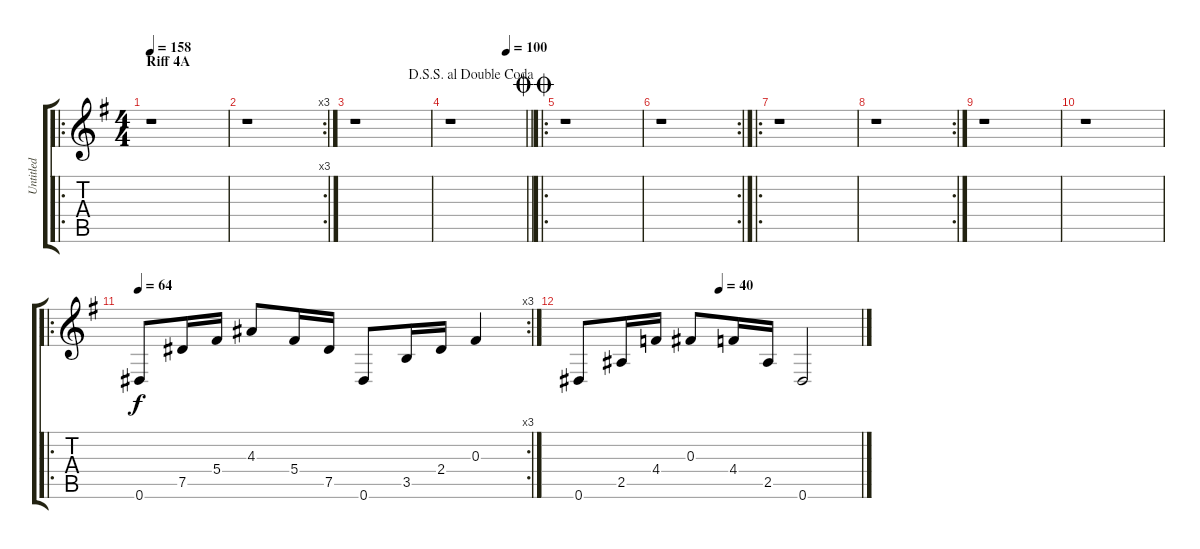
\track ("Untitled" "Untitled") {instrument acousticguitarnylon}
\staff {score tabs}
\tuning (Eb4 Bb3 Gb3 Db3 Ab2 Eb2) {hide}
\ro
\ts (4 4)
\section ("" "Riff 4A")
\tempo 158
\clef g2
\ks g
r.1{dy f} |
\rc 3
r.1 |
r.1 |
\jump dalsegnosegnoaldoublecoda
\tempo (100 0.75)
\barLineRight lightlight
r.1 |
\ro
\jump doublecoda
r.1 |
\rc 2
r.1 |
\ro
r.1 |
\rc 2
r.1 |
r.1 |
r.1 |
\ro
\rc 3
\tempo 64
0.6.8 7.5.16 5.4.16 4.3.8 5.4.16 7.5.16 0.6.8 3.5.16 2.4.16 0.3.4 |
\tempo (40 0.5)
0.6.8 2.5.16 4.4.16 0.3.8 4.4.16 2.5.16 0.6.2
